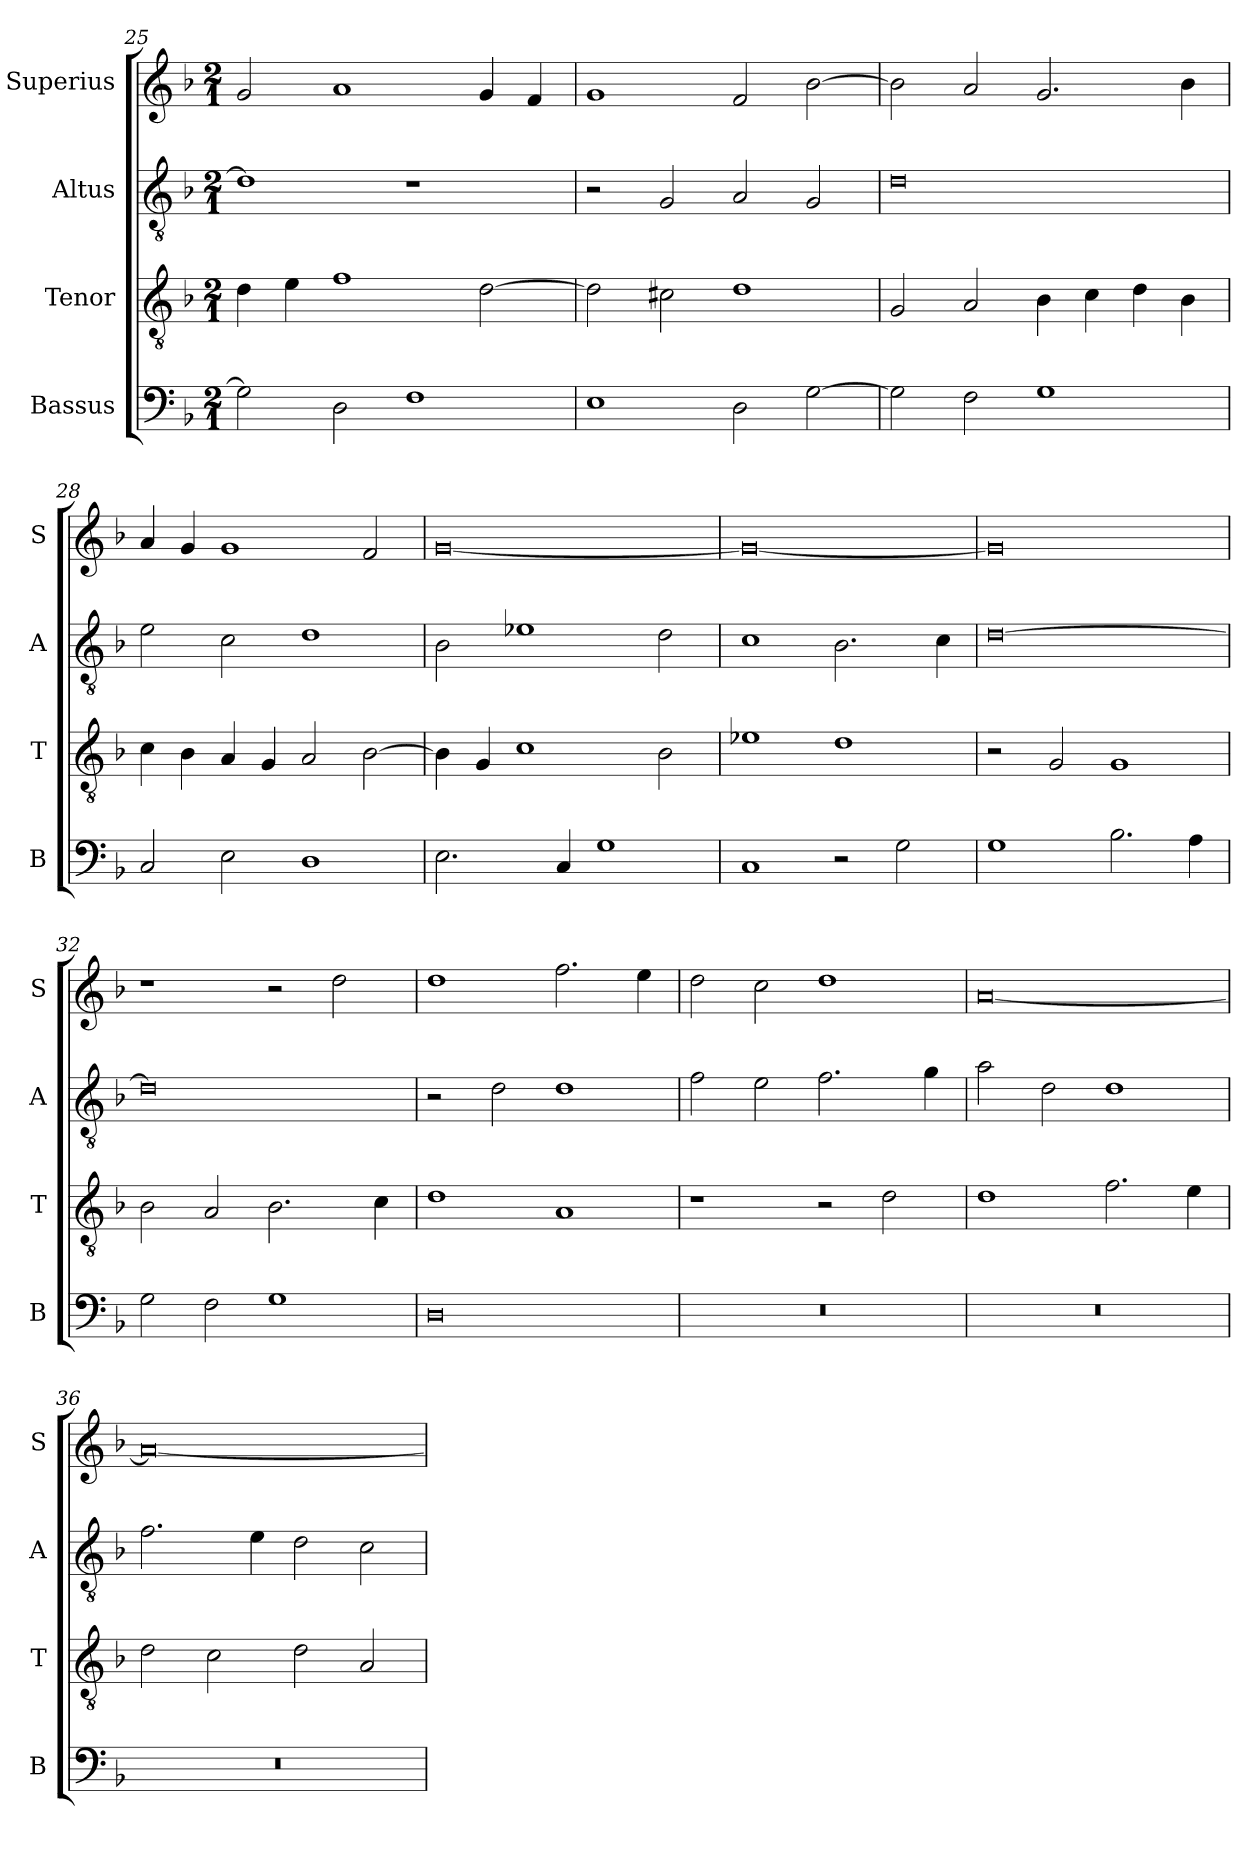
**kern	**kern	**kern	**kern
*part4	*part3	*part2	*part1
*staff4	*staff3	*staff2	*staff1
*I"Bassus	*I"Tenor	*I"Altus	*I"Superius
*I'B	*I'T	*I'A	*I'S
*clefF4	*clefGv2	*clefGv2	*clefG2
*k[b-]	*k[b-]	*k[b-]	*k[b-]
*F:	*F:	*F:	*F:
*M2/1	*M2/1	*M2/1	*M2/1
=25	=25	=25	=25
2G]	4d	1d]	2g
.	4e	.	.
2D	1f	.	1a
1F	.	1r	.
.	[2d	.	4g
.	.	.	4f
=26	=26	=26	=26
1E	2d]	2r	1g
.	2c#X	2G	.
2D	1d	2A	2f
[2G	.	2G	[2b-
=27	=27	=27	=27
2G]	2G	0d	2b-]
2F	2A	.	2a
1G	4B-	.	2.g
.	4c	.	.
.	4d	.	.
.	4B-	.	4b-
=28	=28	=28	=28
2C	4c	2e	4a
.	4B-	.	4g
2E	4A	2c	1g
.	4G	.	.
1D	2A	1d	.
.	[2B-	.	2f
=29	=29	=29	=29
2.E	4B-]	2B-	[0g
.	4G	.	.
.	1c	1e-X	.
4C	.	.	.
1G	.	.	.
.	2B-	2d	.
=30	=30	=30	=30
1C	1e-X	1c	0g_
2r	1d	2.B-	.
2G	.	.	.
.	.	4c	.
=31	=31	=31	=31
1G	2r	[0d	0g]
.	2G	.	.
2.B-	1G	.	.
4A	.	.	.
=32	=32	=32	=32
2G	2B-	0d]	1r
2F	2A	.	.
1G	2.B-	.	2r
.	.	.	2dd
.	4c	.	.
=33	=33	=33	=33
0D	1d	2r	1dd
.	.	2d	.
.	1A	1d	2.ff
.	.	.	4ee
=34	=34	=34	=34
0r	1r	2f	2dd
.	.	2e	2cc
.	2r	2.f	1dd
.	2d	.	.
.	.	4g	.
=35	=35	=35	=35
0r	1d	2a	[0a
.	.	2d	.
.	2.f	1d	.
.	4e	.	.
=36	=36	=36	=36
0r	2d	2.f	0a_
.	2c	.	.
.	.	4e	.
.	2d	2d	.
.	2A	2c	.
=	=	=	=
*-	*-	*-	*-
